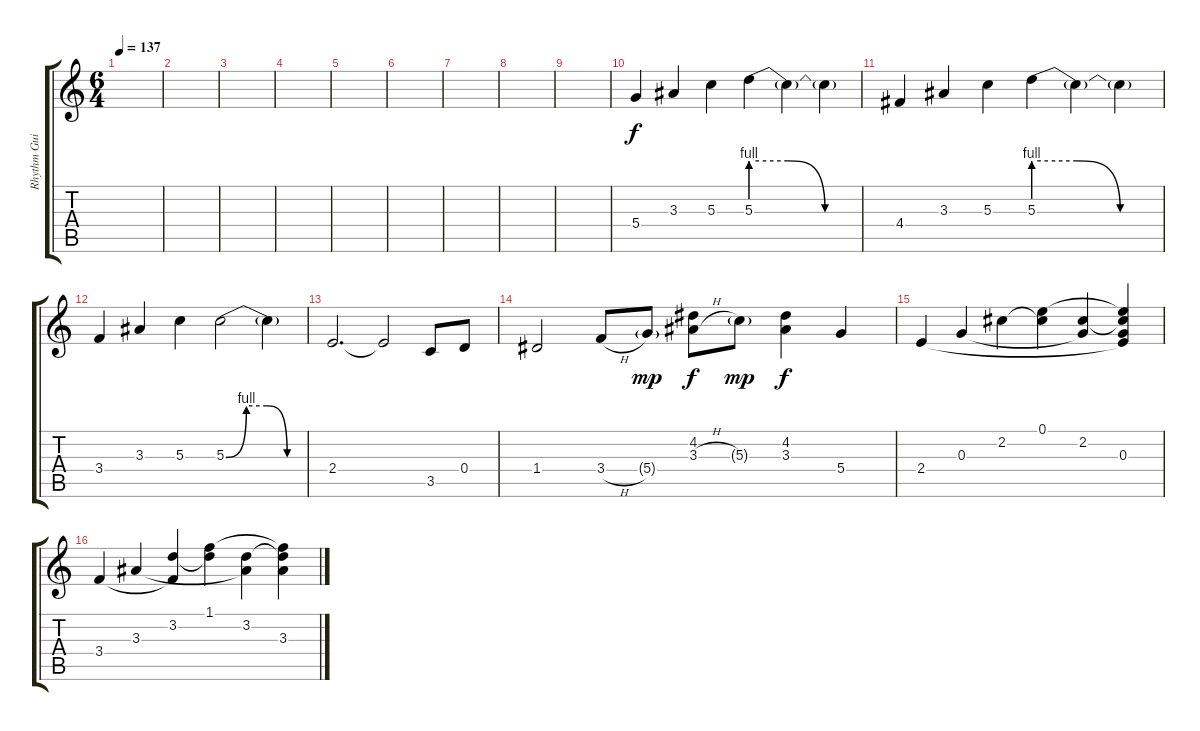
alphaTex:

\track ("Rhythm Guitar Clean" "Rhythm Gui") {instrument electricguitarclean}
\staff {score tabs}
\tuning (E4 B3 G3 D3 A2 E2) {hide}
\ts (6 4)
\tempo 137
\clef g2
\ks c
|
|
|
|
|
|
|
|
|
5.4.4 3.3.4 5.3.4 5.3{be (custom 0 4 20 4 40 0 60 0)}.4 5.3{t}.4 5.3{t}.4 |
4.4.4 3.3.4 5.3.4 5.3{be (custom 0 4 20 4 40 0 60 0)}.4 5.3{t}.4 5.3{t}.4 |
3.4.4 3.3.4 5.3.4 5.3{be (custom 0 0 15 4 30 4 45 0 60 0)}.2 5.3{t}.4 |
2.4.2{d} 2.4{t}.2 3.5.8 0.4.8 |
1.4.2 3.4{h}.8 5.4{g}.8{dy mp} (4.2 3.3{h}).8{dy f} 5.3{g}.8{dy mp} (4.2 3.3).4{dy f} 5.4.4 |
2.4.4 0.3.4 2.2.4 (0.1 2.2{t}).4 (2.2 0.3{t}).4 (0.1{t} 2.2{t} 0.3 2.4{t}).4 |
3.4.4 3.3.4 (3.2 3.4{t}).4 (1.1 3.2{t}).4 (3.2 3.3{t}).4 (1.1{t} 3.2{t} 3.3).4
